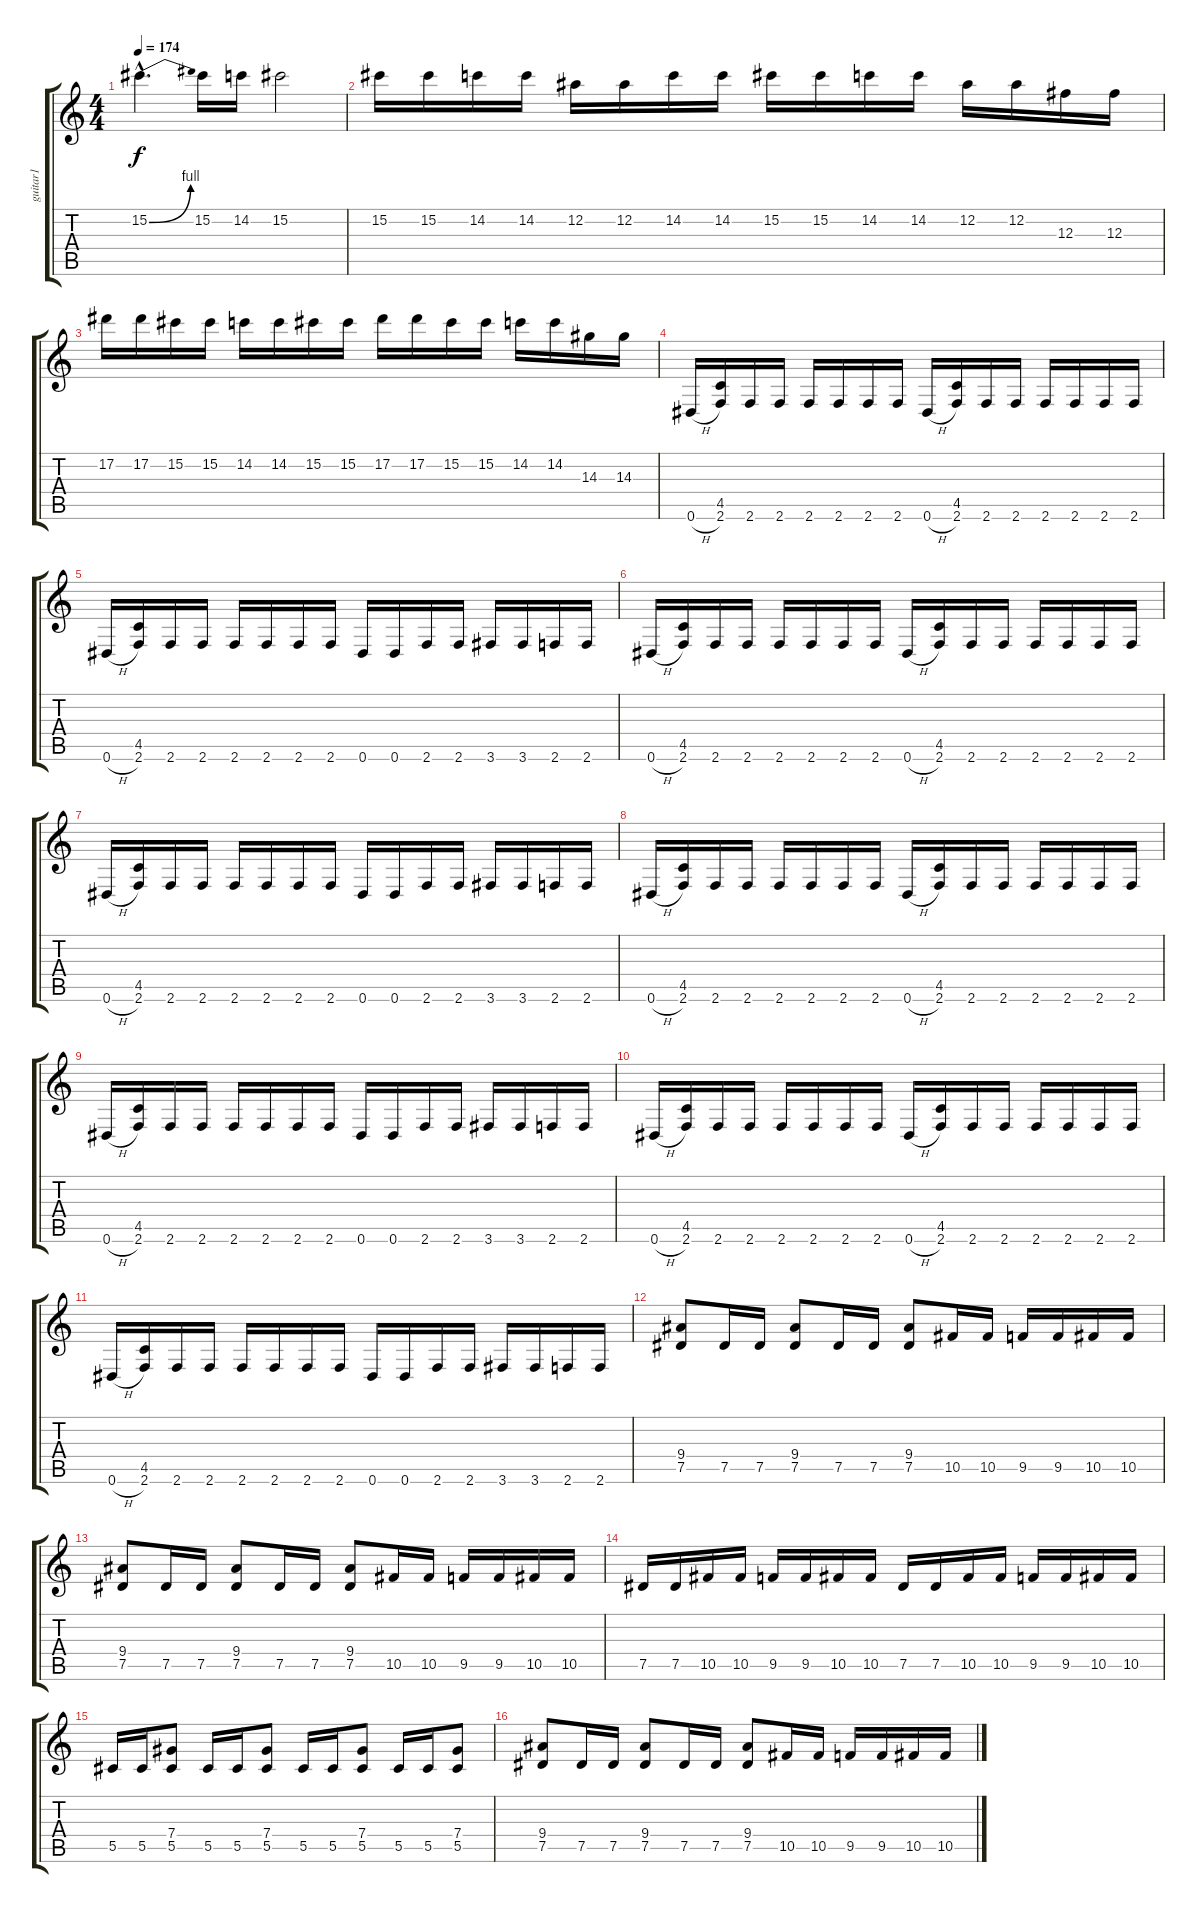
\track ("guitar1" "guitar1") {instrument overdrivenguitar}
\staff {score tabs}
\tuning (Eb4 Bb3 Gb3 Db3 Ab2 Eb2) {hide}
\ts (4 4)
\tempo 174
\clef g2
\ks c
15.2{be (bend 0 0 60 4) hac}.4{d dy f} 15.2.16 14.2.16 15.2.2 |
15.2.16 15.2.16 14.2.16 14.2.16 12.2.16 12.2.16 14.2.16 14.2.16 15.2.16 15.2.16 14.2.16 14.2.16 12.2.16 12.2.16 12.3.16 12.3.16 |
17.2.16 17.2.16 15.2.16 15.2.16 14.2.16 14.2.16 15.2.16 15.2.16 17.2.16 17.2.16 15.2.16 15.2.16 14.2.16 14.2.16 14.3.16 14.3.16 |
0.6{h}.16 (4.5 2.6).16 2.6.16 2.6.16 2.6.16 2.6.16 2.6.16 2.6.16 0.6{h}.16 (4.5 2.6).16 2.6.16 2.6.16 2.6.16 2.6.16 2.6.16 2.6.16 |
0.6{h}.16 (4.5 2.6).16 2.6.16 2.6.16 2.6.16 2.6.16 2.6.16 2.6.16 0.6.16 0.6.16 2.6.16 2.6.16 3.6.16 3.6.16 2.6.16 2.6.16 |
0.6{h}.16 (4.5 2.6).16 2.6.16 2.6.16 2.6.16 2.6.16 2.6.16 2.6.16 0.6{h}.16 (4.5 2.6).16 2.6.16 2.6.16 2.6.16 2.6.16 2.6.16 2.6.16 |
0.6{h}.16 (4.5 2.6).16 2.6.16 2.6.16 2.6.16 2.6.16 2.6.16 2.6.16 0.6.16 0.6.16 2.6.16 2.6.16 3.6.16 3.6.16 2.6.16 2.6.16 |
0.6{h}.16 (4.5 2.6).16 2.6.16 2.6.16 2.6.16 2.6.16 2.6.16 2.6.16 0.6{h}.16 (4.5 2.6).16 2.6.16 2.6.16 2.6.16 2.6.16 2.6.16 2.6.16 |
0.6{h}.16 (4.5 2.6).16 2.6.16 2.6.16 2.6.16 2.6.16 2.6.16 2.6.16 0.6.16 0.6.16 2.6.16 2.6.16 3.6.16 3.6.16 2.6.16 2.6.16 |
0.6{h}.16 (4.5 2.6).16 2.6.16 2.6.16 2.6.16 2.6.16 2.6.16 2.6.16 0.6{h}.16 (4.5 2.6).16 2.6.16 2.6.16 2.6.16 2.6.16 2.6.16 2.6.16 |
0.6{h}.16 (4.5 2.6).16 2.6.16 2.6.16 2.6.16 2.6.16 2.6.16 2.6.16 0.6.16 0.6.16 2.6.16 2.6.16 3.6.16 3.6.16 2.6.16 2.6.16 |
(9.4 7.5).8 7.5.16 7.5.16 (9.4 7.5).8 7.5.16 7.5.16 (9.4 7.5).8 10.5.16 10.5.16 9.5.16 9.5.16 10.5.16 10.5.16 |
(9.4 7.5).8 7.5.16 7.5.16 (9.4 7.5).8 7.5.16 7.5.16 (9.4 7.5).8 10.5.16 10.5.16 9.5.16 9.5.16 10.5.16 10.5.16 |
7.5.16 7.5.16 10.5.16 10.5.16 9.5.16 9.5.16 10.5.16 10.5.16 7.5.16 7.5.16 10.5.16 10.5.16 9.5.16 9.5.16 10.5.16 10.5.16 |
5.5.16 5.5.16 (7.4 5.5).8 5.5.16 5.5.16 (7.4 5.5).8 5.5.16 5.5.16 (7.4 5.5).8 5.5.16 5.5.16 (7.4 5.5).8 |
(9.4 7.5).8 7.5.16 7.5.16 (9.4 7.5).8 7.5.16 7.5.16 (9.4 7.5).8 10.5.16 10.5.16 9.5.16 9.5.16 10.5.16 10.5.16
